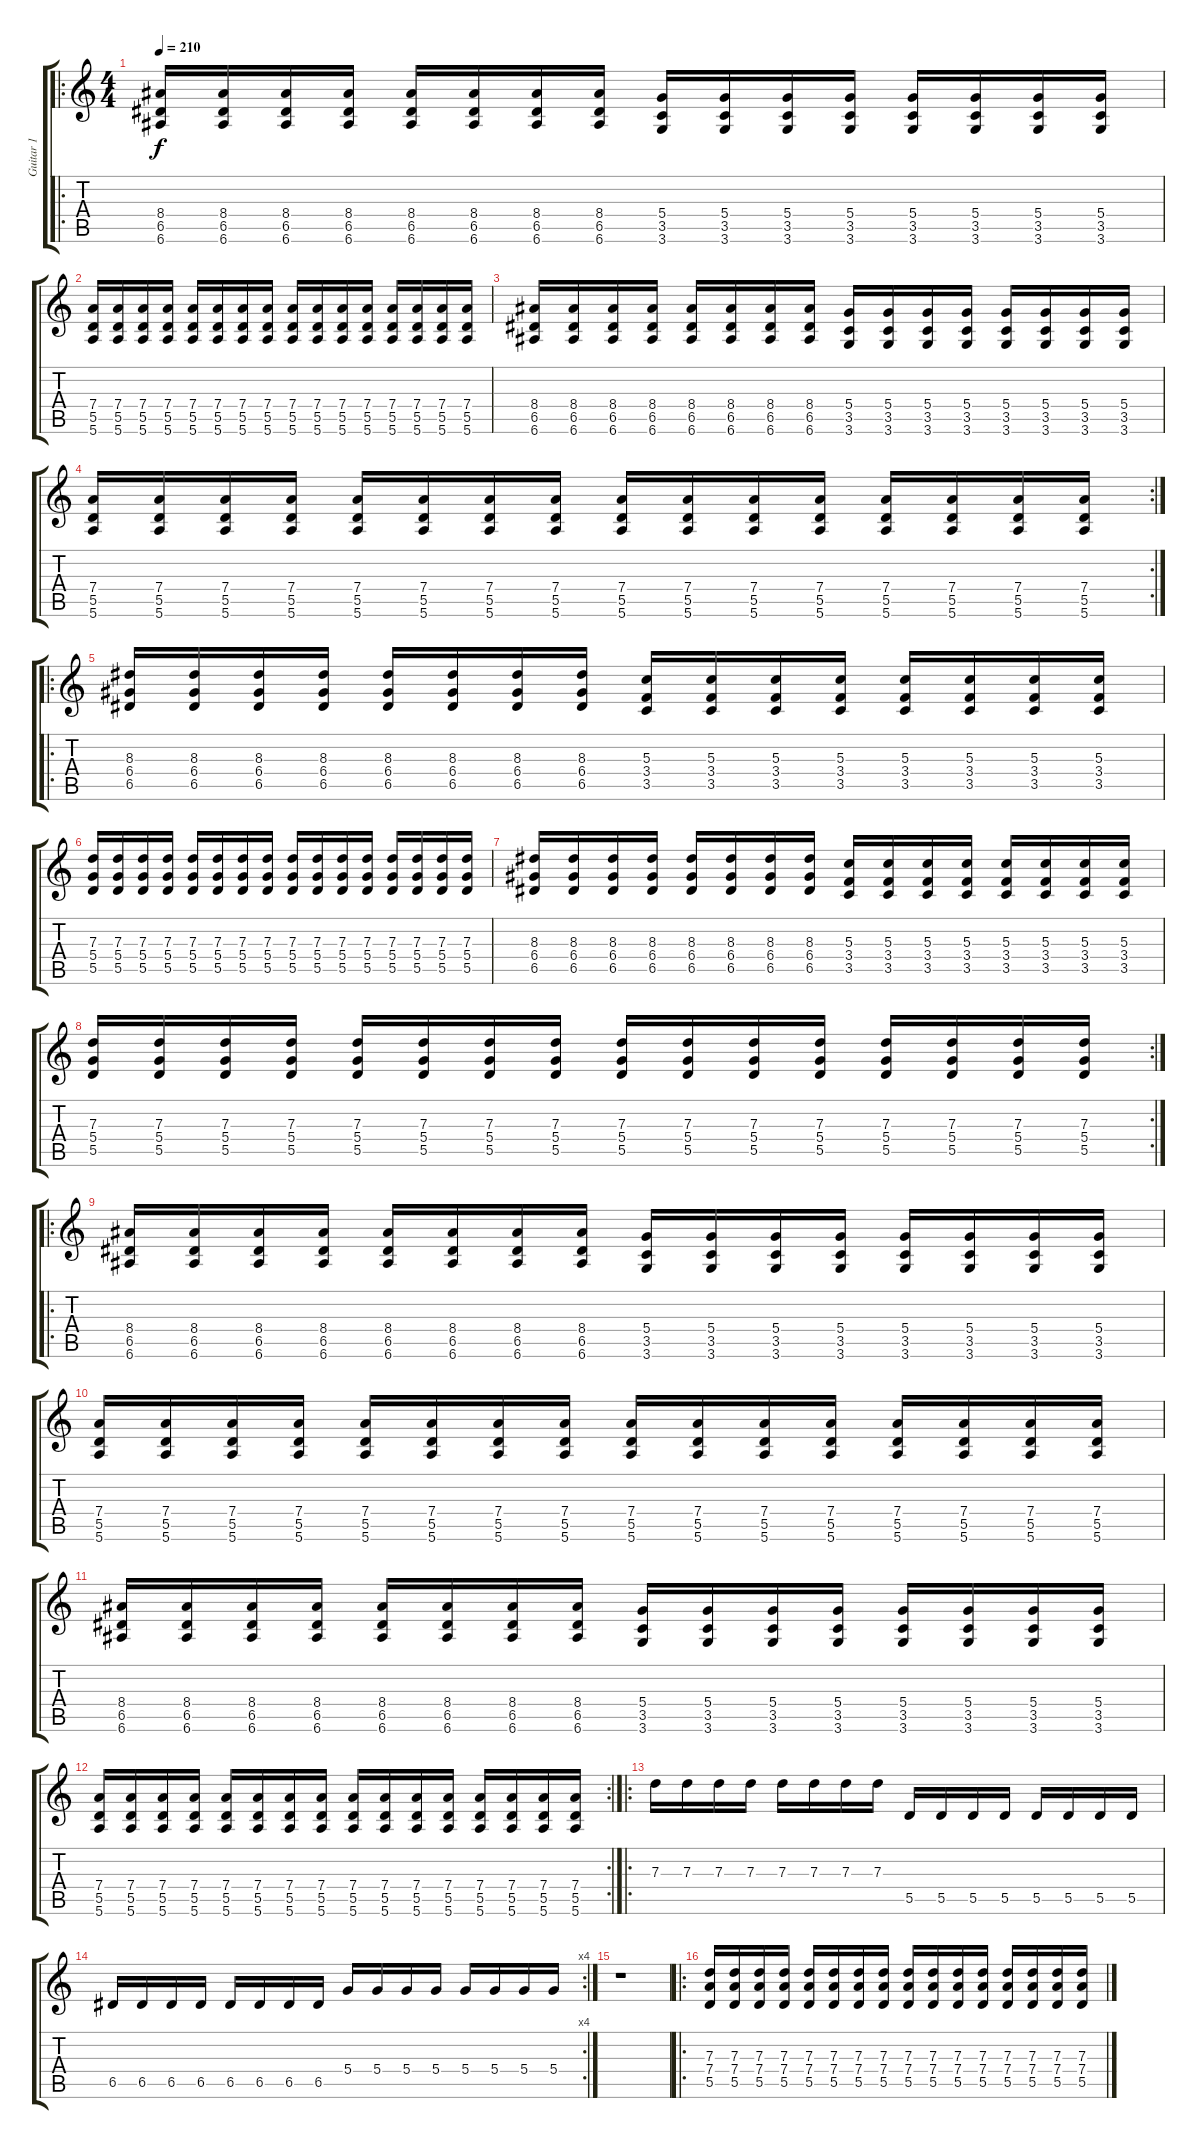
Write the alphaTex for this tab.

\track ("Guitar 1" "Guitar 1") {instrument distortionguitar}
\staff {score tabs}
\tuning (E4 B3 G3 D3 A2 E2) {hide}
\ro
\ts (4 4)
\tempo 210
\clef g2
\ks c
(8.4 6.5 6.6).16{dy f} (8.4 6.5 6.6).16 (8.4 6.5 6.6).16 (8.4 6.5 6.6).16 (8.4 6.5 6.6).16 (8.4 6.5 6.6).16 (8.4 6.5 6.6).16 (8.4 6.5 6.6).16 (5.4 3.5 3.6).16 (5.4 3.5 3.6).16 (5.4 3.5 3.6).16 (5.4 3.5 3.6).16 (5.4 3.5 3.6).16 (5.4 3.5 3.6).16 (5.4 3.5 3.6).16 (5.4 3.5 3.6).16 |
(7.4 5.5 5.6).16 (7.4 5.5 5.6).16 (7.4 5.5 5.6).16 (7.4 5.5 5.6).16 (7.4 5.5 5.6).16 (7.4 5.5 5.6).16 (7.4 5.5 5.6).16 (7.4 5.5 5.6).16 (7.4 5.5 5.6).16 (7.4 5.5 5.6).16 (7.4 5.5 5.6).16 (7.4 5.5 5.6).16 (7.4 5.5 5.6).16 (7.4 5.5 5.6).16 (7.4 5.5 5.6).16 (7.4 5.5 5.6).16 |
(8.4 6.5 6.6).16 (8.4 6.5 6.6).16 (8.4 6.5 6.6).16 (8.4 6.5 6.6).16 (8.4 6.5 6.6).16 (8.4 6.5 6.6).16 (8.4 6.5 6.6).16 (8.4 6.5 6.6).16 (5.4 3.5 3.6).16 (5.4 3.5 3.6).16 (5.4 3.5 3.6).16 (5.4 3.5 3.6).16 (5.4 3.5 3.6).16 (5.4 3.5 3.6).16 (5.4 3.5 3.6).16 (5.4 3.5 3.6).16 |
\rc 2
(7.4 5.5 5.6).16 (7.4 5.5 5.6).16 (7.4 5.5 5.6).16 (7.4 5.5 5.6).16 (7.4 5.5 5.6).16 (7.4 5.5 5.6).16 (7.4 5.5 5.6).16 (7.4 5.5 5.6).16 (7.4 5.5 5.6).16 (7.4 5.5 5.6).16 (7.4 5.5 5.6).16 (7.4 5.5 5.6).16 (7.4 5.5 5.6).16 (7.4 5.5 5.6).16 (7.4 5.5 5.6).16 (7.4 5.5 5.6).16 |
\ro
(8.3 6.4 6.5).16 (8.3 6.4 6.5).16 (8.3 6.4 6.5).16 (8.3 6.4 6.5).16 (8.3 6.4 6.5).16 (8.3 6.4 6.5).16 (8.3 6.4 6.5).16 (8.3 6.4 6.5).16 (5.3 3.4 3.5).16 (5.3 3.4 3.5).16 (5.3 3.4 3.5).16 (5.3 3.4 3.5).16 (5.3 3.4 3.5).16 (5.3 3.4 3.5).16 (5.3 3.4 3.5).16 (5.3 3.4 3.5).16 |
(7.3 5.4 5.5).16 (7.3 5.4 5.5).16 (7.3 5.4 5.5).16 (7.3 5.4 5.5).16 (7.3 5.4 5.5).16 (7.3 5.4 5.5).16 (7.3 5.4 5.5).16 (7.3 5.4 5.5).16 (7.3 5.4 5.5).16 (7.3 5.4 5.5).16 (7.3 5.4 5.5).16 (7.3 5.4 5.5).16 (7.3 5.4 5.5).16 (7.3 5.4 5.5).16 (7.3 5.4 5.5).16 (7.3 5.4 5.5).16 |
(8.3 6.4 6.5).16 (8.3 6.4 6.5).16 (8.3 6.4 6.5).16 (8.3 6.4 6.5).16 (8.3 6.4 6.5).16 (8.3 6.4 6.5).16 (8.3 6.4 6.5).16 (8.3 6.4 6.5).16 (5.3 3.4 3.5).16 (5.3 3.4 3.5).16 (5.3 3.4 3.5).16 (5.3 3.4 3.5).16 (5.3 3.4 3.5).16 (5.3 3.4 3.5).16 (5.3 3.4 3.5).16 (5.3 3.4 3.5).16 |
\rc 2
(7.3 5.4 5.5).16 (7.3 5.4 5.5).16 (7.3 5.4 5.5).16 (7.3 5.4 5.5).16 (7.3 5.4 5.5).16 (7.3 5.4 5.5).16 (7.3 5.4 5.5).16 (7.3 5.4 5.5).16 (7.3 5.4 5.5).16 (7.3 5.4 5.5).16 (7.3 5.4 5.5).16 (7.3 5.4 5.5).16 (7.3 5.4 5.5).16 (7.3 5.4 5.5).16 (7.3 5.4 5.5).16 (7.3 5.4 5.5).16 |
\ro
(8.4 6.5 6.6).16 (8.4 6.5 6.6).16 (8.4 6.5 6.6).16 (8.4 6.5 6.6).16 (8.4 6.5 6.6).16 (8.4 6.5 6.6).16 (8.4 6.5 6.6).16 (8.4 6.5 6.6).16 (5.4 3.5 3.6).16 (5.4 3.5 3.6).16 (5.4 3.5 3.6).16 (5.4 3.5 3.6).16 (5.4 3.5 3.6).16 (5.4 3.5 3.6).16 (5.4 3.5 3.6).16 (5.4 3.5 3.6).16 |
(7.4 5.5 5.6).16 (7.4 5.5 5.6).16 (7.4 5.5 5.6).16 (7.4 5.5 5.6).16 (7.4 5.5 5.6).16 (7.4 5.5 5.6).16 (7.4 5.5 5.6).16 (7.4 5.5 5.6).16 (7.4 5.5 5.6).16 (7.4 5.5 5.6).16 (7.4 5.5 5.6).16 (7.4 5.5 5.6).16 (7.4 5.5 5.6).16 (7.4 5.5 5.6).16 (7.4 5.5 5.6).16 (7.4 5.5 5.6).16 |
(8.4 6.5 6.6).16 (8.4 6.5 6.6).16 (8.4 6.5 6.6).16 (8.4 6.5 6.6).16 (8.4 6.5 6.6).16 (8.4 6.5 6.6).16 (8.4 6.5 6.6).16 (8.4 6.5 6.6).16 (5.4 3.5 3.6).16 (5.4 3.5 3.6).16 (5.4 3.5 3.6).16 (5.4 3.5 3.6).16 (5.4 3.5 3.6).16 (5.4 3.5 3.6).16 (5.4 3.5 3.6).16 (5.4 3.5 3.6).16 |
\rc 2
(7.4 5.5 5.6).16 (7.4 5.5 5.6).16 (7.4 5.5 5.6).16 (7.4 5.5 5.6).16 (7.4 5.5 5.6).16 (7.4 5.5 5.6).16 (7.4 5.5 5.6).16 (7.4 5.5 5.6).16 (7.4 5.5 5.6).16 (7.4 5.5 5.6).16 (7.4 5.5 5.6).16 (7.4 5.5 5.6).16 (7.4 5.5 5.6).16 (7.4 5.5 5.6).16 (7.4 5.5 5.6).16 (7.4 5.5 5.6).16 |
\ro
7.3.16 7.3.16 7.3.16 7.3.16 7.3.16 7.3.16 7.3.16 7.3.16 5.5.16 5.5.16 5.5.16 5.5.16 5.5.16 5.5.16 5.5.16 5.5.16 |
\rc 4
6.5.16 6.5.16 6.5.16 6.5.16 6.5.16 6.5.16 6.5.16 6.5.16 5.4.16 5.4.16 5.4.16 5.4.16 5.4.16 5.4.16 5.4.16 5.4.16 |
r.1 |
\ro
(7.3 7.4 5.5).16 (7.3 7.4 5.5).16 (7.3 7.4 5.5).16 (7.3 7.4 5.5).16 (7.3 7.4 5.5).16 (7.3 7.4 5.5).16 (7.3 7.4 5.5).16 (7.3 7.4 5.5).16 (7.3 7.4 5.5).16 (7.3 7.4 5.5).16 (7.3 7.4 5.5).16 (7.3 7.4 5.5).16 (7.3 7.4 5.5).16 (7.3 7.4 5.5).16 (7.3 7.4 5.5).16 (7.3 7.4 5.5).16
